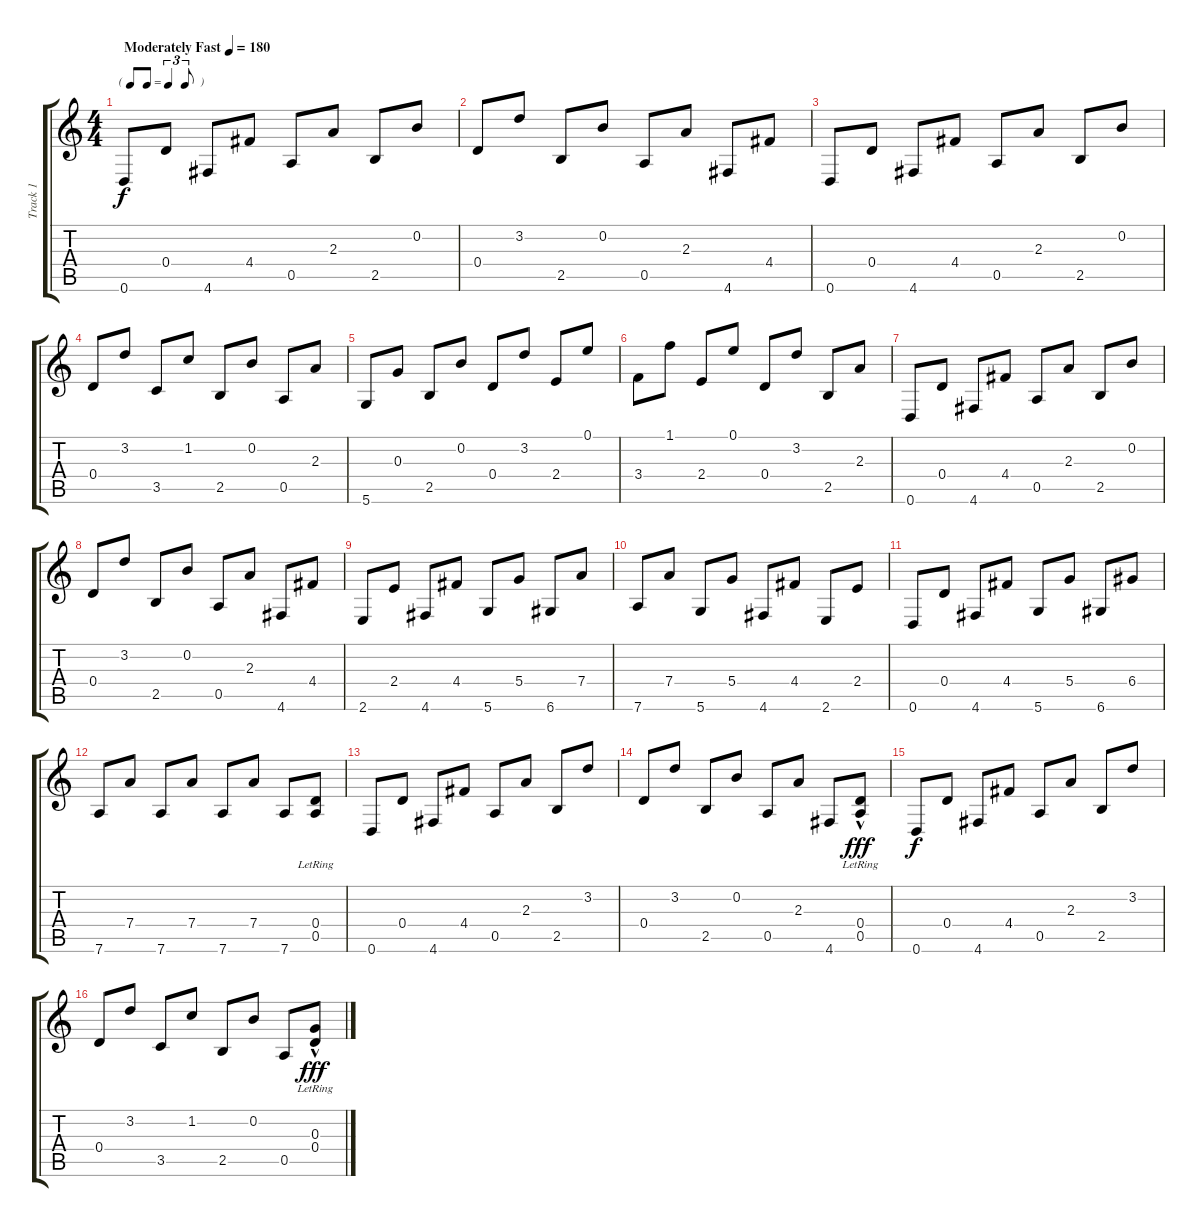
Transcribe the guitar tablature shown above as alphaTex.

\track ("Track 1" "Track 1") {instrument acousticguitarnylon}
\staff {score tabs}
\tuning (E4 B3 G3 D3 A2 D2) {hide}
\ts (4 4)
\tf triplet8th
\tempo (180 "Moderately Fast")
\clef g2
\ks c
0.6.8{dy f instrument acousticguitarnylon} 0.4.8 4.6.8 4.4.8 0.5.8 2.3.8 2.5.8 0.2.8 |
0.4.8 3.2.8 2.5.8 0.2.8 0.5.8 2.3.8 4.6.8 4.4.8 |
0.6.8 0.4.8 4.6.8 4.4.8 0.5.8 2.3.8 2.5.8 0.2.8 |
0.4.8 3.2.8 3.5.8 1.2.8 2.5.8 0.2.8 0.5.8 2.3.8 |
5.6.8 0.3.8 2.5.8 0.2.8 0.4.8 3.2.8 2.4.8 0.1.8 |
3.4.8 1.1.8 2.4.8 0.1.8 0.4.8 3.2.8 2.5.8 2.3.8 |
0.6.8 0.4.8 4.6.8 4.4.8 0.5.8 2.3.8 2.5.8 0.2.8 |
0.4.8 3.2.8 2.5.8 0.2.8 0.5.8 2.3.8 4.6.8 4.4.8 |
2.6.8 2.4.8 4.6.8 4.4.8 5.6.8 5.4.8 6.6.8 7.4.8 |
7.6.8 7.4.8 5.6.8 5.4.8 4.6.8 4.4.8 2.6.8 2.4.8 |
0.6.8 0.4.8 4.6.8 4.4.8 5.6.8 5.4.8 6.6.8 6.4.8 |
7.6.8 7.4.8 7.6.8 7.4.8 7.6.8 7.4.8 7.6.8 (0.4{lr} 0.5{lr}).8 |
0.6.8 0.4.8 4.6.8 4.4.8 0.5.8 2.3.8 2.5.8 3.2.8 |
0.4.8 3.2.8 2.5.8 0.2.8 0.5.8 2.3.8 4.6.8 (0.4{hac lr} 0.5{lr}).8{dy fff} |
0.6.8{dy f} 0.4.8 4.6.8 4.4.8 0.5.8 2.3.8 2.5.8 3.2.8 |
0.4.8 3.2.8 3.5.8 1.2.8 2.5.8 0.2.8 0.5.8 (0.3{hac lr} 0.4{lr}).8{dy fff}
